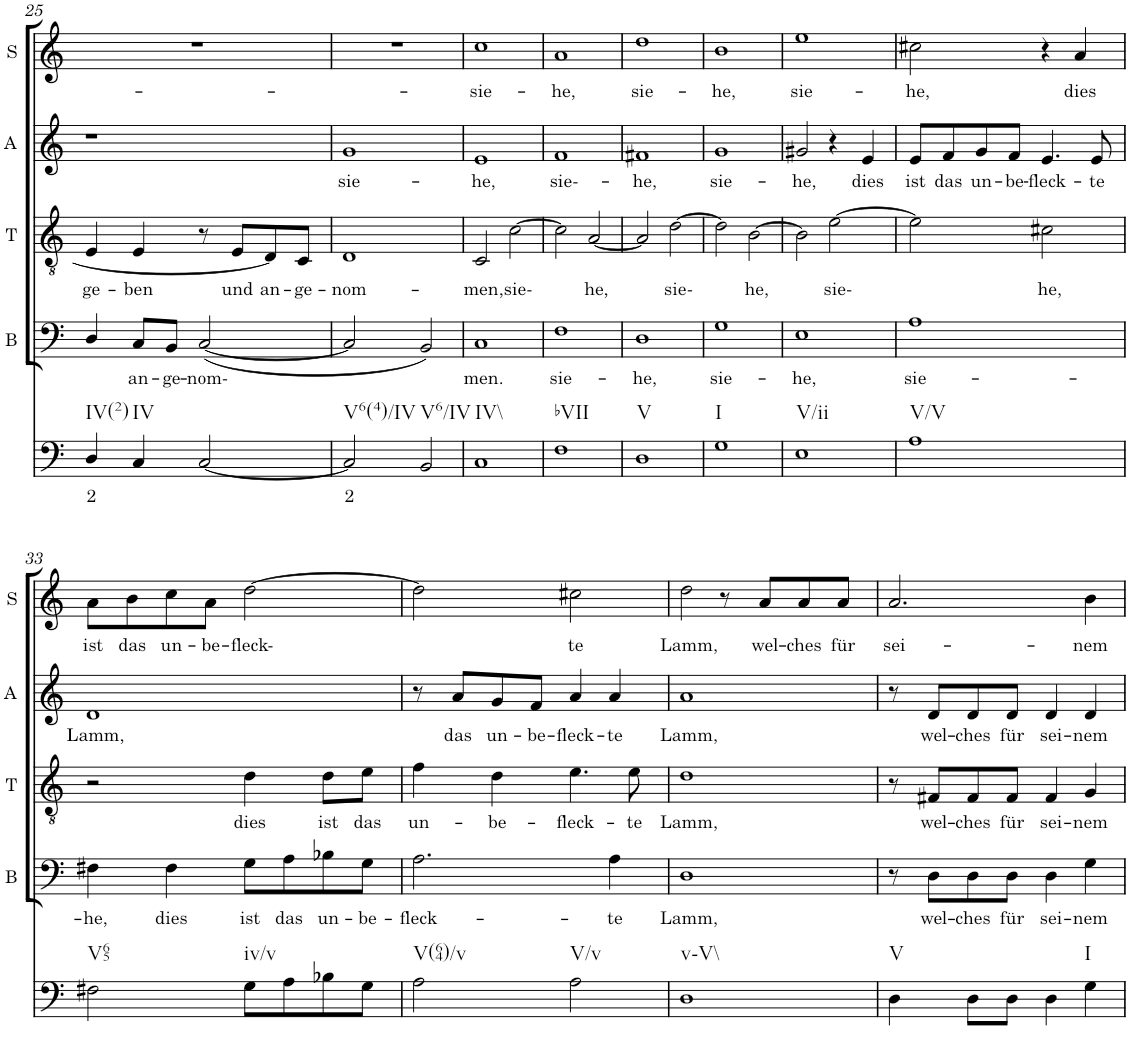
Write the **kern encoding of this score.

**kern	**text	**kern	**text	**kern	**text	**kern	**text	**kern	**text
*part5	*part5	*part4	*part4	*part3	*part3	*part2	*part2	*part1	*part1
*staff5	*staff5	*staff4	*staff4	*staff3	*staff3	*staff2	*staff2	*staff1	*staff1
*I"Continuo	*	*I"Bass	*	*I"Tenor	*	*I"Alto	*	*I"Soprano	*
*	*	*I'B	*	*I'T	*	*I'A	*	*I'S	*
!!LO:PB:g=z
*clefG2	*	*clefG2	*	*clefF4	*	*clefF4	*	*clefGv2	*
*k[]	*	*k[]	*	*k[]	*	*k[]	*	*k[]	*
*	*	*	*	*M4/4	*	*M4/4	*	*M4/4	*
=25	=25	=25	=25	=25	=25	=25	=25	=25	=25
!LO:TX:b:t=IV(2)	!	!	!	!	!	!	!	!	!
!	!LO:LY:b	!	!	!	!LO:LY:b	!	!	!	!
4D/	2	4D/	.	4E/	ge-	1r	.	1r	.
!LO:TX:b:t=IV	!	!	!	!	!	!	!	!	!
!	!	!	!LO:LY:b	!	!LO:LY:b	!	!	!	!
4C/	.	8C/L	an-	4E/	ben	.	.	.	.
!	!	!	!LO:LY:b	!	!	!	!	!	!
.	.	8BB/J	ge-	.	.	.	.	.	.
!	!	!	!LO:LY:b	!	!	!	!	!	!
[2C/	.	([2C/	nom-	8r	.	.	.	.	.
!	!	!	!	!	!LO:LY:b	!	!	!	!
.	.	.	.	8E/L	und	.	.	.	.
!	!	!	!	!	!LO:LY:b	!	!	!	!
.	.	.	.	8D/]	an-	.	.	.	.
!	!	!	!	!	!LO:LY:b	!	!	!	!
.	.	.	.	8C/J	ge-	.	.	.	.
=26	=26	=26	=26	=26	=26	=26	=26	=26	=26
!LO:TX:b:t=V6(4)/IV	!	!	!	!	!	!	!	!	!
!	!LO:LY:b	!	!	!	!LO:LY:b	!	!LO:LY:b	!	!
2C/]	2	2C/]	.	1D	nom-	1g	sie-	1r	.
!LO:TX:b:t=V6/IV	!	!	!	!	!	!	!	!	!
2BB/	.	2BB/)	.	.	.	.	.	.	.
=27	=27	=27	=27	=27	=27	=27	=27	=27	=27
!LO:TX:b:t=IV\\	!	!	!	!	!	!	!	!	!
!	!	!	!LO:LY:b	!	!LO:LY:b	!	!LO:LY:b	!	!LO:LY:b
1C	.	1C	men.	2C/	men,	1e	he,	1cc	sie-
!	!	!	!	!	!LO:LY:b	!	!	!	!
.	.	.	.	[2c\	sie-	.	.	.	.
=28	=28	=28	=28	=28	=28	=28	=28	=28	=28
!LO:TX:b:t=bVII	!	!	!	!	!	!	!	!	!
!	!	!	!LO:LY:b	!	!	!	!LO:LY:b	!	!LO:LY:b
1F	.	1F	sie-	2c\]	.	1f	sie--	1a	he,
!	!	!	!	!	!LO:LY:b	!	!	!	!
.	.	.	.	[2A/	he,	.	.	.	.
=29	=29	=29	=29	=29	=29	=29	=29	=29	=29
!LO:TX:b:t=V	!	!	!	!	!	!	!	!	!
!	!	!	!LO:LY:b	!	!	!	!LO:LY:b	!	!LO:LY:b
1D	.	1D	he,	2A/]	.	1f#X	he,	1dd	sie-
!	!	!	!	!	!LO:LY:b	!	!	!	!
.	.	.	.	[2d\	sie-	.	.	.	.
=30	=30	=30	=30	=30	=30	=30	=30	=30	=30
!LO:TX:b:t=I	!	!	!	!	!	!	!	!	!
!	!	!	!LO:LY:b	!	!	!	!LO:LY:b	!	!LO:LY:b
1G	.	1G	sie-	2d\]	.	1g	sie-	1b	he,
!	!	!	!	!	!LO:LY:b	!	!	!	!
.	.	.	.	[2B\	he,	.	.	.	.
=31	=31	=31	=31	=31	=31	=31	=31	=31	=31
!LO:TX:b:t=V/ii	!	!	!	!	!	!	!	!	!
!	!	!	!LO:LY:b	!	!	!	!LO:LY:b	!	!LO:LY:b
1E	.	1E	he,	2B\]	.	2g#X/	he,	1ee	sie-
!	!	!	!	!	!LO:LY:b	!	!	!	!
.	.	.	.	[2e\	sie-	4r	.	.	.
!	!	!	!	!	!	!	!LO:LY:b	!	!
.	.	.	.	.	.	4e/	dies	.	.
=32	=32	=32	=32	=32	=32	=32	=32	=32	=32
!LO:TX:b:t=V/V	!	!	!	!	!	!	!	!	!
!	!	!	!LO:LY:b	!	!	!	!LO:LY:b	!	!LO:LY:b
1A	.	1A	sie-	2e\]	.	8e/L	ist	2cc#X\	he,
!	!	!	!	!	!	!	!LO:LY:b	!	!
.	.	.	.	.	.	8f/	das	.	.
!	!	!	!	!	!	!	!LO:LY:b	!	!
.	.	.	.	.	.	8g/	un-	.	.
!	!	!	!	!	!	!	!LO:LY:b	!	!
.	.	.	.	.	.	8f/J	be-	.	.
!	!	!	!	!	!LO:LY:b	!	!LO:LY:b	!	!
.	.	.	.	2c#X\	he,	4.e/	fleck-	4r	.
!	!	!	!	!	!	!	!	!	!LO:LY:b
.	.	.	.	.	.	.	.	4a/	dies
!	!	!	!	!	!	!	!LO:LY:b	!	!
.	.	.	.	.	.	8e/	te	.	.
!!LO:LB:g=z
=33	=33	=33	=33	=33	=33	=33	=33	=33	=33
!LO:TX:b:t=V65	!	!	!	!	!	!	!	!	!
!	!	!	!LO:LY:b	!	!	!	!LO:LY:b	!	!LO:LY:b
2F#X\	.	4F#X\	he,	2r	.	1d	Lamm,	8a\L	ist
!	!	!	!	!	!	!	!	!	!LO:LY:b
.	.	.	.	.	.	.	.	8b\	das
!	!	!	!LO:LY:b	!	!	!	!	!	!LO:LY:b
.	.	4F#\	dies	.	.	.	.	8cc\	un-
!	!	!	!	!	!	!	!	!	!LO:LY:b
.	.	.	.	.	.	.	.	8a\J	be-
!LO:TX:b:t=iv/v	!	!	!	!	!	!	!	!	!
!	!	!	!LO:LY:b	!	!LO:LY:b	!	!	!	!LO:LY:b
8G\L	.	8G\L	ist	4d\	dies	.	.	[2dd\	fleck-
!	!	!	!LO:LY:b	!	!	!	!	!	!
8A\	.	8A\	das	.	.	.	.	.	.
!	!	!	!LO:LY:b	!	!LO:LY:b	!	!	!	!
8B-X\	.	8B-X\	un-	8d\L	ist	.	.	.	.
!	!	!	!LO:LY:b	!	!LO:LY:b	!	!	!	!
8G\J	.	8G\J	be-	8e\J	das	.	.	.	.
=34	=34	=34	=34	=34	=34	=34	=34	=34	=34
!LO:TX:b:t=V(64)/v	!	!	!	!	!	!	!	!	!
!	!	!	!LO:LY:b	!	!LO:LY:b	!	!	!	!
2A\	.	2.A\	fleck-	4f\	un-	8r	.	2dd\]	.
!	!	!	!	!	!	!	!LO:LY:b	!	!
.	.	.	.	.	.	8a/L	das	.	.
!	!	!	!	!	!LO:LY:b	!	!LO:LY:b	!	!
.	.	.	.	4d\	be-	8g/	un-	.	.
!	!	!	!	!	!	!	!LO:LY:b	!	!
.	.	.	.	.	.	8f/J	be-	.	.
!LO:TX:b:t=V/v	!	!	!	!	!	!	!	!	!
!	!	!	!	!	!LO:LY:b	!	!LO:LY:b	!	!LO:LY:b
2A\	.	.	.	4.e\	fleck-	4a/	fleck-	2cc#X\	te
!	!	!	!LO:LY:b	!	!	!	!LO:LY:b	!	!
.	.	4A\	te	.	.	4a/	te	.	.
!	!	!	!	!	!LO:LY:b	!	!	!	!
.	.	.	.	8e\	te	.	.	.	.
=35	=35	=35	=35	=35	=35	=35	=35	=35	=35
!LO:TX:b:t=v\\-V\\	!	!	!	!	!	!	!	!	!
!	!	!	!LO:LY:b	!	!LO:LY:b	!	!LO:LY:b	!	!LO:LY:b
1D	.	1D	Lamm,	1d	Lamm,	1a	Lamm,	2dd\	Lamm,
.	.	.	.	.	.	.	.	8r	.
!	!	!	!	!	!	!	!	!	!LO:LY:b
.	.	.	.	.	.	.	.	8a/L	wel-
!	!	!	!	!	!	!	!	!	!LO:LY:b
.	.	.	.	.	.	.	.	8a/	ches
!	!	!	!	!	!	!	!	!	!LO:LY:b
.	.	.	.	.	.	.	.	8a/J	für
=36	=36	=36	=36	=36	=36	=36	=36	=36	=36
!LO:TX:b:t=V	!	!	!	!	!	!	!	!	!
!	!	!	!	!	!	!	!	!	!LO:LY:b
4D\	.	8r	.	8r	.	8r	.	2.a/	sei-
!	!	!	!LO:LY:b	!	!LO:LY:b	!	!LO:LY:b	!	!
.	.	8D\L	wel-	8F#X/L	wel-	8d/L	wel-	.	.
!	!	!	!LO:LY:b	!	!LO:LY:b	!	!LO:LY:b	!	!
8D\L	.	8D\	ches	8F#/	ches	8d/	ches	.	.
!	!	!	!LO:LY:b	!	!LO:LY:b	!	!LO:LY:b	!	!
8D\J	.	8D\J	für	8F#/J	für	8d/J	für	.	.
!	!	!	!LO:LY:b	!	!LO:LY:b	!	!LO:LY:b	!	!
4D\	.	4D\	sei-	4F#/	sei-	4d/	sei-	.	.
!LO:TX:b:t=I	!	!	!	!	!	!	!	!	!
!	!	!	!LO:LY:b	!	!LO:LY:b	!	!LO:LY:b	!	!LO:LY:b
4G\	.	4G\	nem	4G/	nem	4d/	nem	4b\	nem
=	=	=	=	=	=	=	=	=	=
*-	*-	*-	*-	*-	*-	*-	*-	*-	*-
